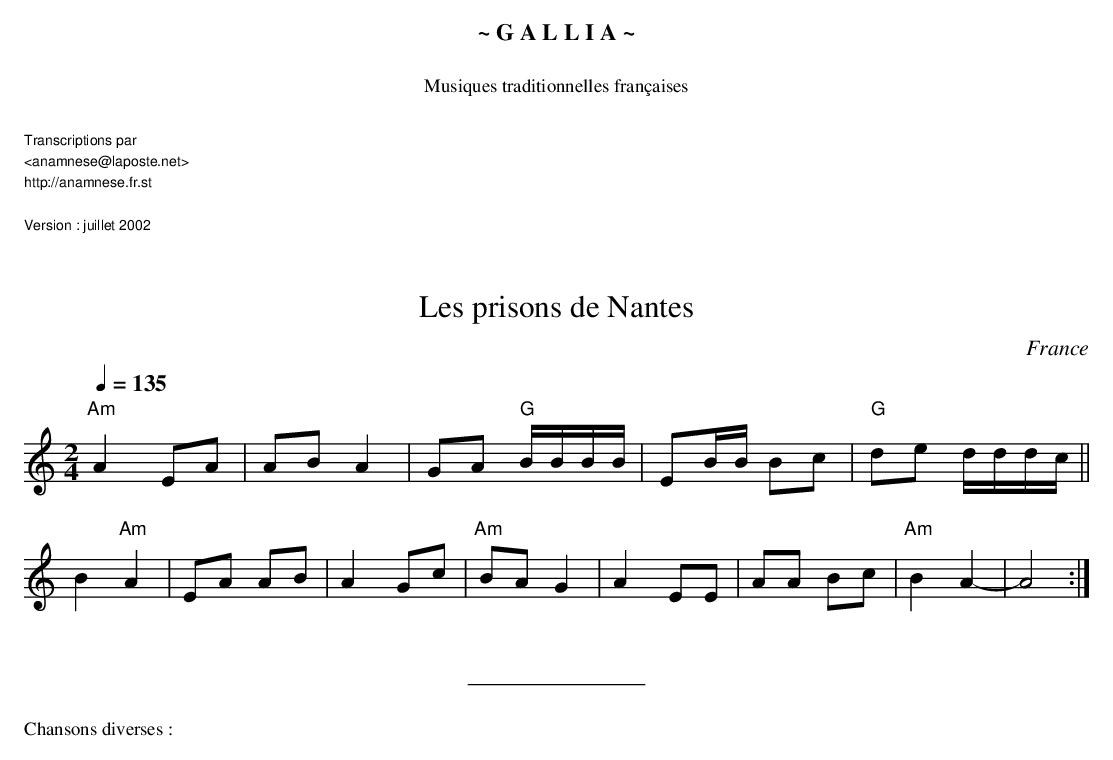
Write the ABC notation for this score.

X:1
T:Les prisons de Nantes
O:France
M:2/4
L:1/8
Q:1/4=135
K:C
"Am"A2EA | AB A2 | GA "G"B/B/B/B/ | EB/B/ Bc | "G"de d/d/d/c/ !alcoda!||
B2"Am"A2 | EA AB | A2 Gc | "Am"BA G2 | A2 EE | AA Bc | "Am" B2 A2-|A4 :|
!coda!
